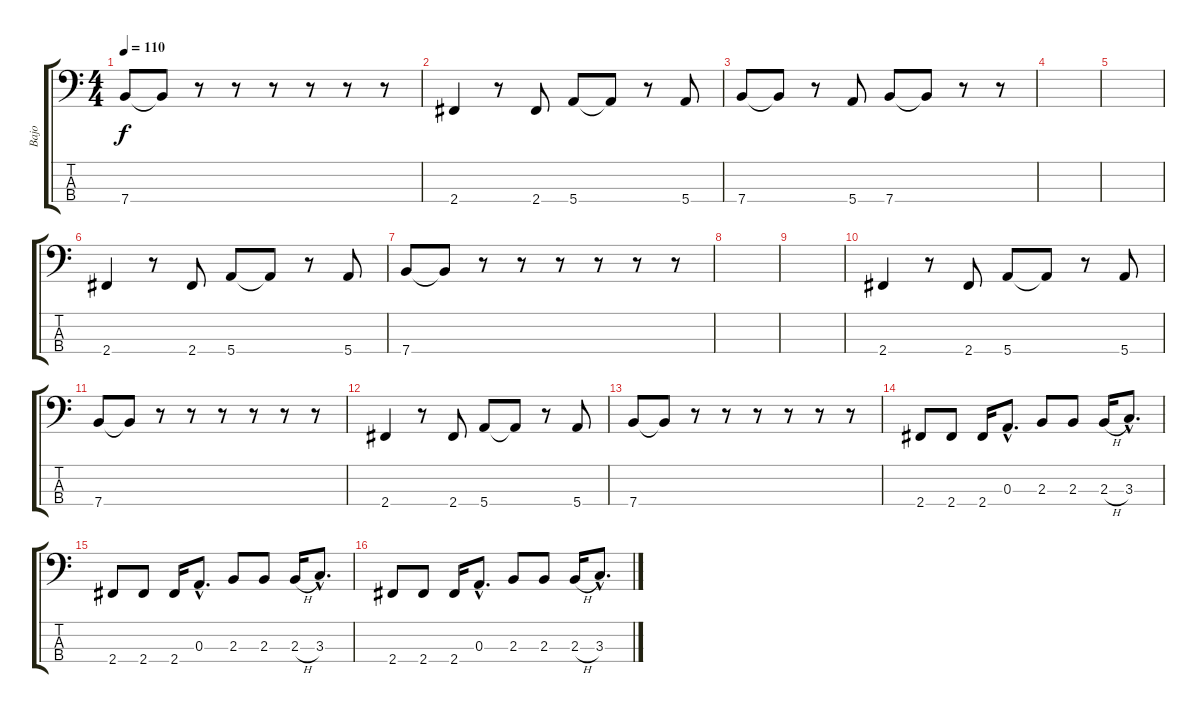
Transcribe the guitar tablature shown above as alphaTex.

\track ("Bajo" "Bajo") {instrument electricbasspick}
\staff {score tabs}
\tuning (G2 D2 A1 E1) {hide}
\ts (4 4)
\tempo 110
\clef f4
\ks c
7.4.8{dy f} 7.4{t}.8 r.8 r.8 r.8 r.8 r.8 r.8 |
2.4.4 r.8 2.4.8 5.4.8 5.4{t}.8 r.8 5.4.8 |
7.4.8 7.4{t}.8 r.8 5.4.8 7.4.8 7.4{t}.8 r.8 r.8 |
|
|
2.4.4 r.8 2.4.8 5.4.8 5.4{t}.8 r.8 5.4.8 |
7.4.8 7.4{t}.8 r.8 r.8 r.8 r.8 r.8 r.8 |
|
|
2.4.4 r.8 2.4.8 5.4.8 5.4{t}.8 r.8 5.4.8 |
7.4.8 7.4{t}.8 r.8 r.8 r.8 r.8 r.8 r.8 |
2.4.4 r.8 2.4.8 5.4.8 5.4{t}.8 r.8 5.4.8 |
7.4.8 7.4{t}.8 r.8 r.8 r.8 r.8 r.8 r.8 |
2.4.8 2.4.8 2.4.16 0.3{hac}.8{d} 2.3.8 2.3.8 2.3{h}.16 3.3{hac}.8{d} |
2.4.8 2.4.8 2.4.16 0.3{hac}.8{d} 2.3.8 2.3.8 2.3{h}.16 3.3{hac}.8{d} |
2.4.8 2.4.8 2.4.16 0.3{hac}.8{d} 2.3.8 2.3.8 2.3{h}.16 3.3{hac}.8{d}
